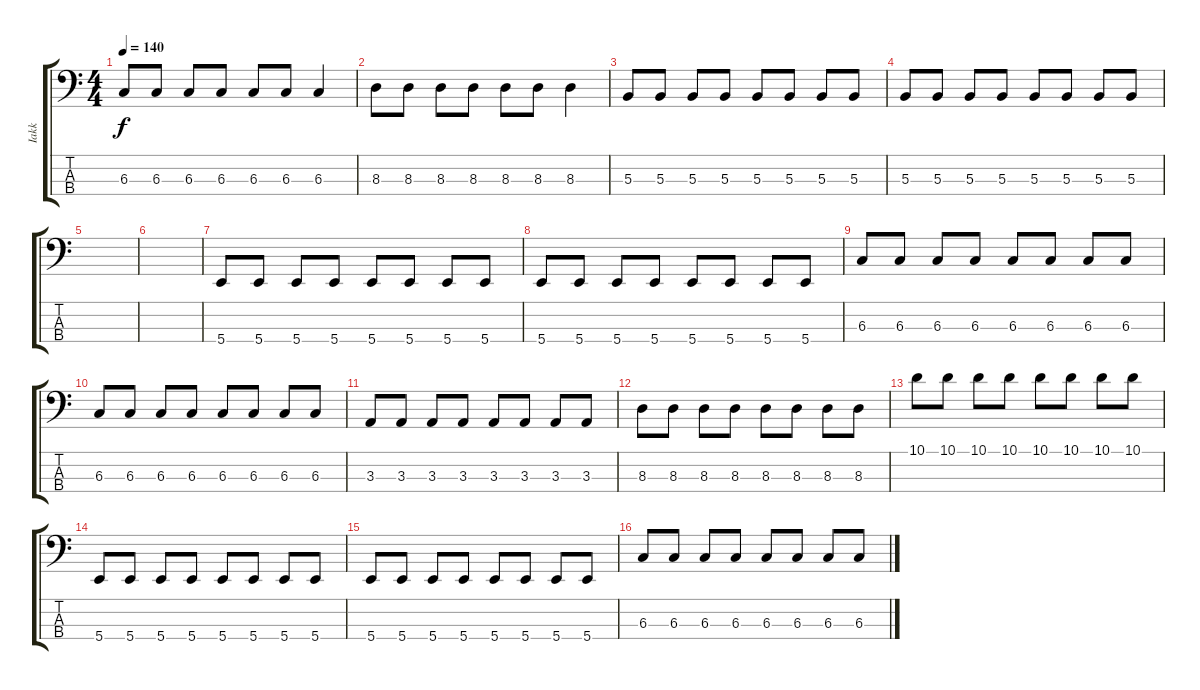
\track ("Iakk" "Iakk") {instrument electricbassfinger}
\staff {score tabs}
\tuning (E2 B1 Gb1 B0) {hide}
\ts (4 4)
\tempo 140
\clef f4
\ks c
6.3.8{dy f} 6.3.8 6.3.8 6.3.8 6.3.8 6.3.8 6.3.4 |
8.3.8 8.3.8 8.3.8 8.3.8 8.3.8 8.3.8 8.3.4 |
5.3.8 5.3.8 5.3.8 5.3.8 5.3.8 5.3.8 5.3.8 5.3.8 |
5.3.8 5.3.8 5.3.8 5.3.8 5.3.8 5.3.8 5.3.8 5.3.8 |
|
|
5.4.8 5.4.8 5.4.8 5.4.8 5.4.8 5.4.8 5.4.8 5.4.8 |
5.4.8 5.4.8 5.4.8 5.4.8 5.4.8 5.4.8 5.4.8 5.4.8 |
6.3.8 6.3.8 6.3.8 6.3.8 6.3.8 6.3.8 6.3.8 6.3.8 |
6.3.8 6.3.8 6.3.8 6.3.8 6.3.8 6.3.8 6.3.8 6.3.8 |
3.3.8 3.3.8 3.3.8 3.3.8 3.3.8 3.3.8 3.3.8 3.3.8 |
8.3.8 8.3.8 8.3.8 8.3.8 8.3.8 8.3.8 8.3.8 8.3.8 |
10.1.8 10.1.8 10.1.8 10.1.8 10.1.8 10.1.8 10.1.8 10.1.8 |
5.4.8 5.4.8 5.4.8 5.4.8 5.4.8 5.4.8 5.4.8 5.4.8 |
5.4.8 5.4.8 5.4.8 5.4.8 5.4.8 5.4.8 5.4.8 5.4.8 |
6.3.8 6.3.8 6.3.8 6.3.8 6.3.8 6.3.8 6.3.8 6.3.8
